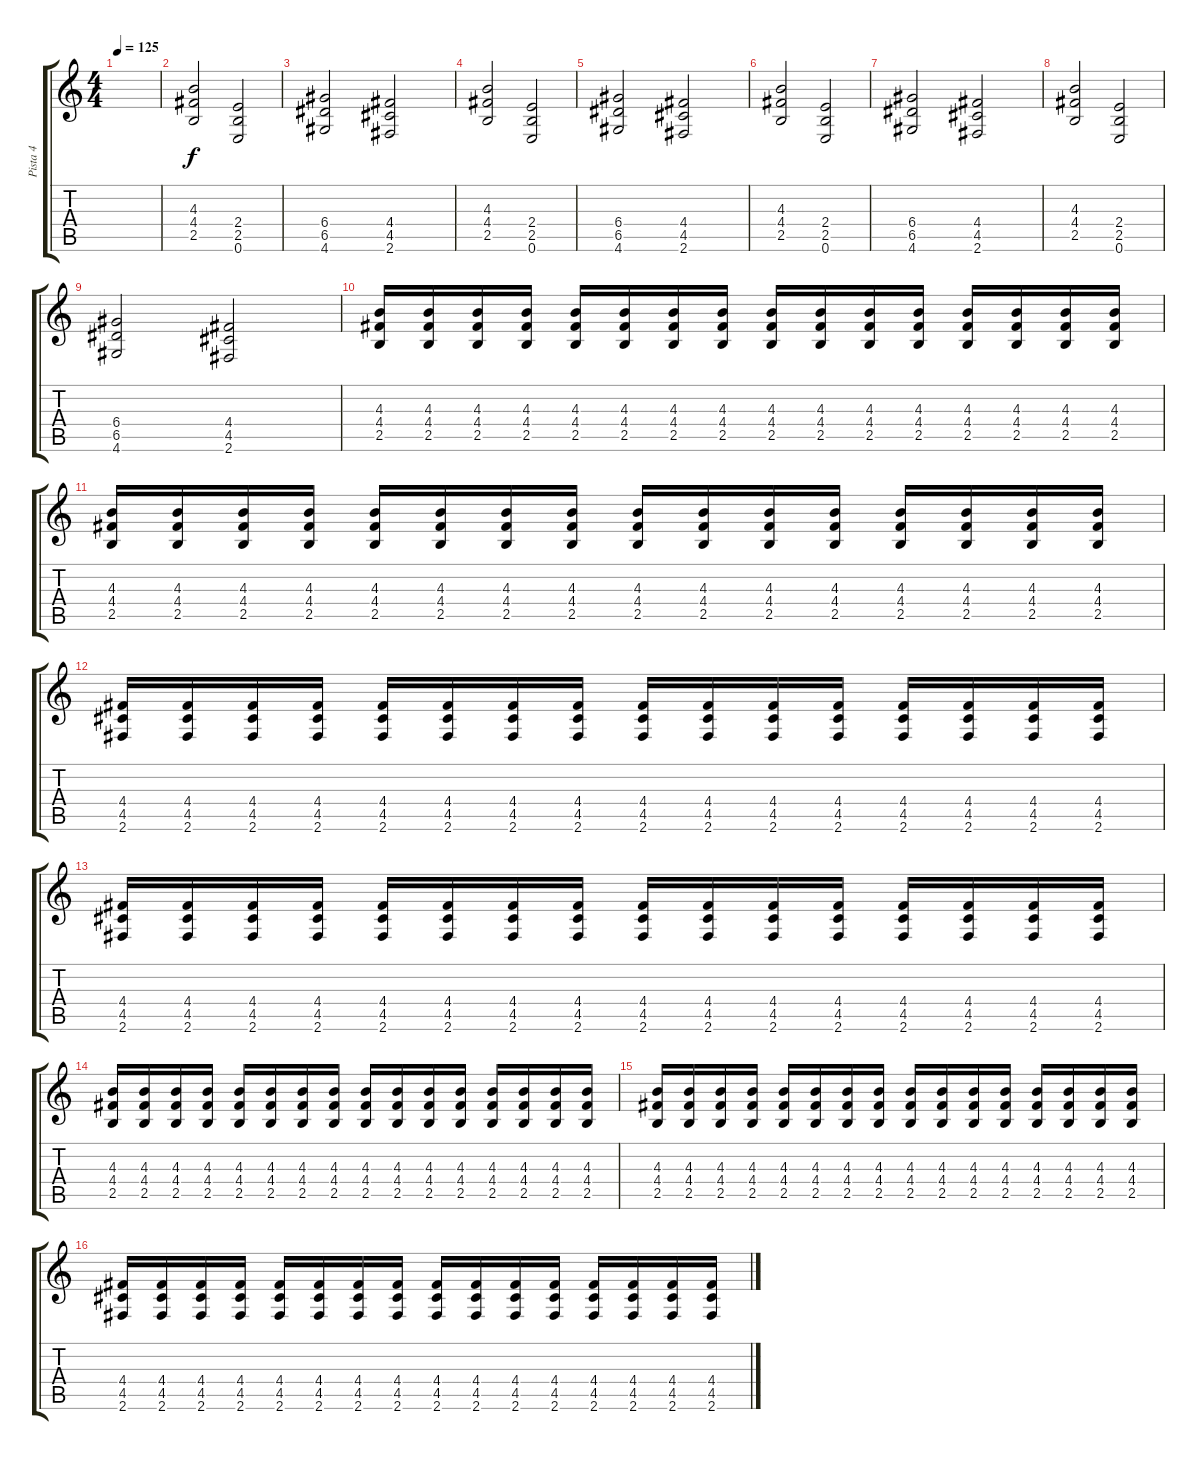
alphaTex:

\track ("Pista 4" "Pista 4") {instrument electricguitarclean}
\staff {score tabs}
\tuning (E4 B3 G3 D3 A2 E2) {hide}
\ts (4 4)
\tempo 125
\clef g2
\ks c
|
(4.3 4.4 2.5).2 (2.4 2.5 0.6).2 |
(6.4 6.5 4.6).2 (4.4 4.5 2.6).2 |
(4.3 4.4 2.5).2 (2.4 2.5 0.6).2 |
(6.4 6.5 4.6).2 (4.4 4.5 2.6).2 |
(4.3 4.4 2.5).2 (2.4 2.5 0.6).2 |
(6.4 6.5 4.6).2 (4.4 4.5 2.6).2 |
(4.3 4.4 2.5).2 (2.4 2.5 0.6).2 |
(6.4 6.5 4.6).2 (4.4 4.5 2.6).2 |
(4.3 4.4 2.5).16 (4.3 4.4 2.5).16 (4.3 4.4 2.5).16 (4.3 4.4 2.5).16 (4.3 4.4 2.5).16 (4.3 4.4 2.5).16 (4.3 4.4 2.5).16 (4.3 4.4 2.5).16 (4.3 4.4 2.5).16 (4.3 4.4 2.5).16 (4.3 4.4 2.5).16 (4.3 4.4 2.5).16 (4.3 4.4 2.5).16 (4.3 4.4 2.5).16 (4.3 4.4 2.5).16 (4.3 4.4 2.5).16 |
(4.3 4.4 2.5).16 (4.3 4.4 2.5).16 (4.3 4.4 2.5).16 (4.3 4.4 2.5).16 (4.3 4.4 2.5).16 (4.3 4.4 2.5).16 (4.3 4.4 2.5).16 (4.3 4.4 2.5).16 (4.3 4.4 2.5).16 (4.3 4.4 2.5).16 (4.3 4.4 2.5).16 (4.3 4.4 2.5).16 (4.3 4.4 2.5).16 (4.3 4.4 2.5).16 (4.3 4.4 2.5).16 (4.3 4.4 2.5).16 |
(4.4 4.5 2.6).16 (4.4 4.5 2.6).16 (4.4 4.5 2.6).16 (4.4 4.5 2.6).16 (4.4 4.5 2.6).16 (4.4 4.5 2.6).16 (4.4 4.5 2.6).16 (4.4 4.5 2.6).16 (4.4 4.5 2.6).16 (4.4 4.5 2.6).16 (4.4 4.5 2.6).16 (4.4 4.5 2.6).16 (4.4 4.5 2.6).16 (4.4 4.5 2.6).16 (4.4 4.5 2.6).16 (4.4 4.5 2.6).16 |
(4.4 4.5 2.6).16 (4.4 4.5 2.6).16 (4.4 4.5 2.6).16 (4.4 4.5 2.6).16 (4.4 4.5 2.6).16 (4.4 4.5 2.6).16 (4.4 4.5 2.6).16 (4.4 4.5 2.6).16 (4.4 4.5 2.6).16 (4.4 4.5 2.6).16 (4.4 4.5 2.6).16 (4.4 4.5 2.6).16 (4.4 4.5 2.6).16 (4.4 4.5 2.6).16 (4.4 4.5 2.6).16 (4.4 4.5 2.6).16 |
(4.3 4.4 2.5).16 (4.3 4.4 2.5).16 (4.3 4.4 2.5).16 (4.3 4.4 2.5).16 (4.3 4.4 2.5).16 (4.3 4.4 2.5).16 (4.3 4.4 2.5).16 (4.3 4.4 2.5).16 (4.3 4.4 2.5).16 (4.3 4.4 2.5).16 (4.3 4.4 2.5).16 (4.3 4.4 2.5).16 (4.3 4.4 2.5).16 (4.3 4.4 2.5).16 (4.3 4.4 2.5).16 (4.3 4.4 2.5).16 |
(4.3 4.4 2.5).16 (4.3 4.4 2.5).16 (4.3 4.4 2.5).16 (4.3 4.4 2.5).16 (4.3 4.4 2.5).16 (4.3 4.4 2.5).16 (4.3 4.4 2.5).16 (4.3 4.4 2.5).16 (4.3 4.4 2.5).16 (4.3 4.4 2.5).16 (4.3 4.4 2.5).16 (4.3 4.4 2.5).16 (4.3 4.4 2.5).16 (4.3 4.4 2.5).16 (4.3 4.4 2.5).16 (4.3 4.4 2.5).16 |
(4.4 4.5 2.6).16 (4.4 4.5 2.6).16 (4.4 4.5 2.6).16 (4.4 4.5 2.6).16 (4.4 4.5 2.6).16 (4.4 4.5 2.6).16 (4.4 4.5 2.6).16 (4.4 4.5 2.6).16 (4.4 4.5 2.6).16 (4.4 4.5 2.6).16 (4.4 4.5 2.6).16 (4.4 4.5 2.6).16 (4.4 4.5 2.6).16 (4.4 4.5 2.6).16 (4.4 4.5 2.6).16 (4.4 4.5 2.6).16
